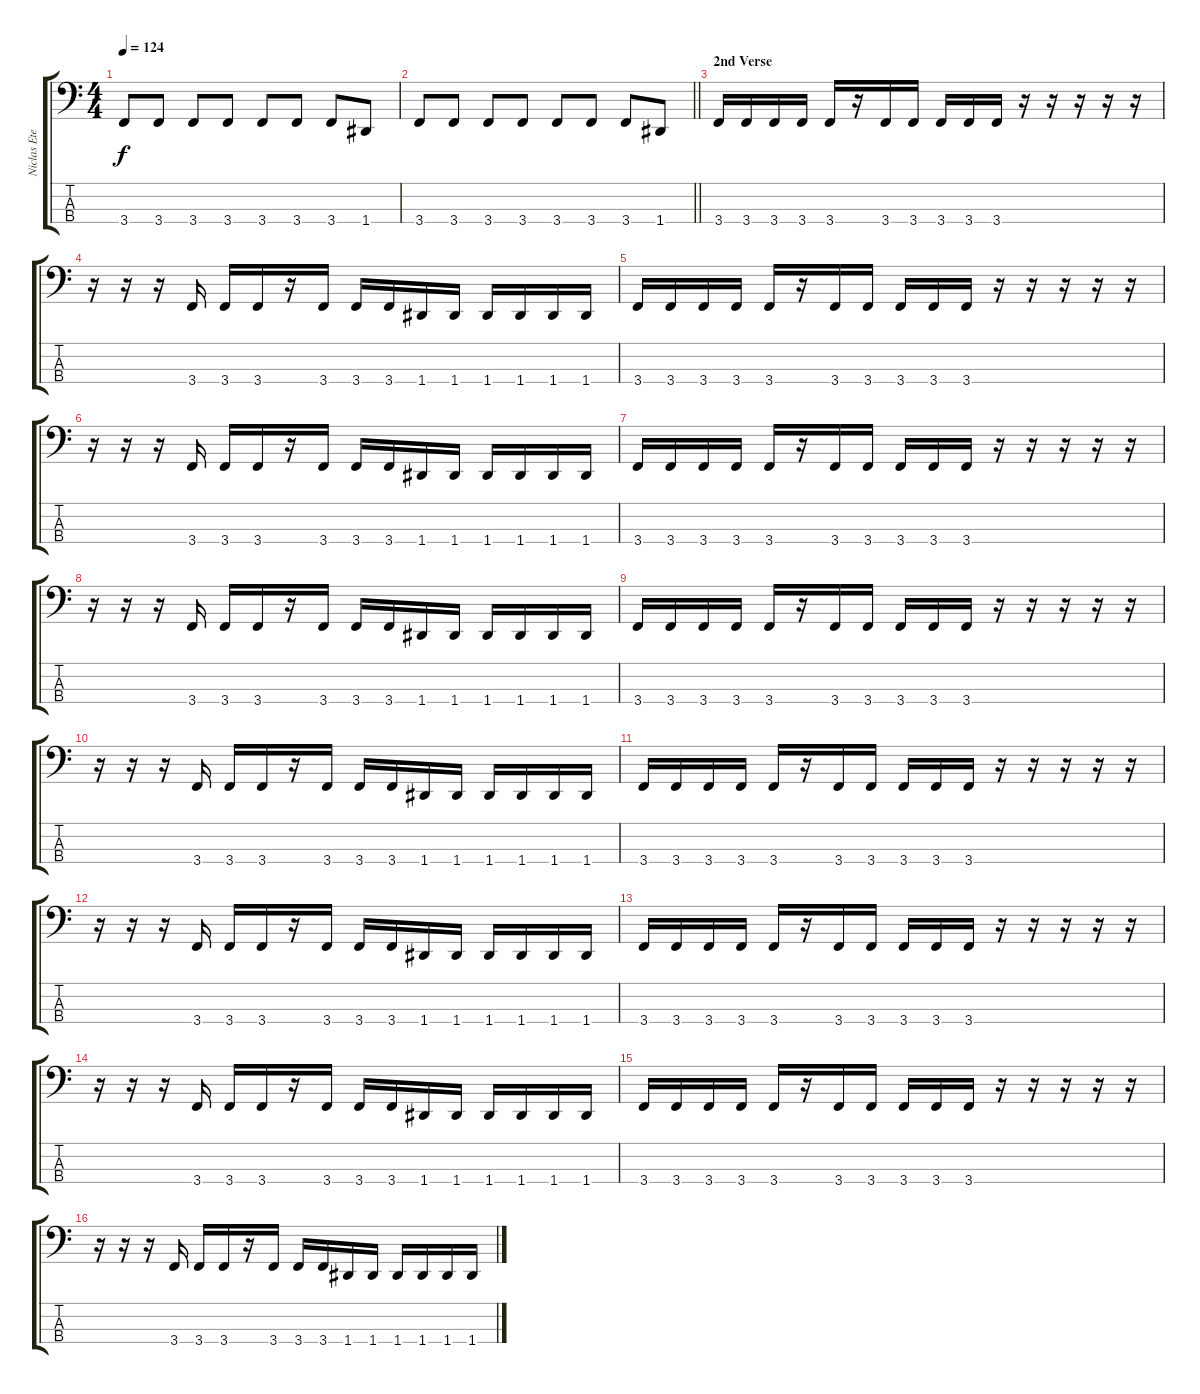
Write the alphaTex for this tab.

\track ("Niclas Etelävuori" "Niclas Ete") {instrument electricbasspick}
\staff {score tabs}
\tuning (F2 C2 G1 D1) {hide}
\ts (4 4)
\tempo 124
\clef f4
\ks c
3.4.8{dy f} 3.4.8 3.4.8 3.4.8 3.4.8 3.4.8 3.4.8 1.4.8 |
\barLineRight lightlight
3.4.8 3.4.8 3.4.8 3.4.8 3.4.8 3.4.8 3.4.8 1.4.8 |
\section ("" "2nd Verse")
3.4.16 3.4.16 3.4.16 3.4.16 3.4.16 r.16 3.4.16 3.4.16 3.4.16 3.4.16 3.4.16 r.16 r.16 r.16 r.16 r.16 |
r.16 r.16 r.16 3.4.16 3.4.16 3.4.16 r.16 3.4.16 3.4.16 3.4.16 1.4.16 1.4.16 1.4.16 1.4.16 1.4.16 1.4.16 |
3.4.16 3.4.16 3.4.16 3.4.16 3.4.16 r.16 3.4.16 3.4.16 3.4.16 3.4.16 3.4.16 r.16 r.16 r.16 r.16 r.16 |
r.16 r.16 r.16 3.4.16 3.4.16 3.4.16 r.16 3.4.16 3.4.16 3.4.16 1.4.16 1.4.16 1.4.16 1.4.16 1.4.16 1.4.16 |
3.4.16 3.4.16 3.4.16 3.4.16 3.4.16 r.16 3.4.16 3.4.16 3.4.16 3.4.16 3.4.16 r.16 r.16 r.16 r.16 r.16 |
r.16 r.16 r.16 3.4.16 3.4.16 3.4.16 r.16 3.4.16 3.4.16 3.4.16 1.4.16 1.4.16 1.4.16 1.4.16 1.4.16 1.4.16 |
3.4.16 3.4.16 3.4.16 3.4.16 3.4.16 r.16 3.4.16 3.4.16 3.4.16 3.4.16 3.4.16 r.16 r.16 r.16 r.16 r.16 |
r.16 r.16 r.16 3.4.16 3.4.16 3.4.16 r.16 3.4.16 3.4.16 3.4.16 1.4.16 1.4.16 1.4.16 1.4.16 1.4.16 1.4.16 |
3.4.16 3.4.16 3.4.16 3.4.16 3.4.16 r.16 3.4.16 3.4.16 3.4.16 3.4.16 3.4.16 r.16 r.16 r.16 r.16 r.16 |
r.16 r.16 r.16 3.4.16 3.4.16 3.4.16 r.16 3.4.16 3.4.16 3.4.16 1.4.16 1.4.16 1.4.16 1.4.16 1.4.16 1.4.16 |
3.4.16 3.4.16 3.4.16 3.4.16 3.4.16 r.16 3.4.16 3.4.16 3.4.16 3.4.16 3.4.16 r.16 r.16 r.16 r.16 r.16 |
r.16 r.16 r.16 3.4.16 3.4.16 3.4.16 r.16 3.4.16 3.4.16 3.4.16 1.4.16 1.4.16 1.4.16 1.4.16 1.4.16 1.4.16 |
3.4.16 3.4.16 3.4.16 3.4.16 3.4.16 r.16 3.4.16 3.4.16 3.4.16 3.4.16 3.4.16 r.16 r.16 r.16 r.16 r.16 |
r.16 r.16 r.16 3.4.16 3.4.16 3.4.16 r.16 3.4.16 3.4.16 3.4.16 1.4.16 1.4.16 1.4.16 1.4.16 1.4.16 1.4.16
